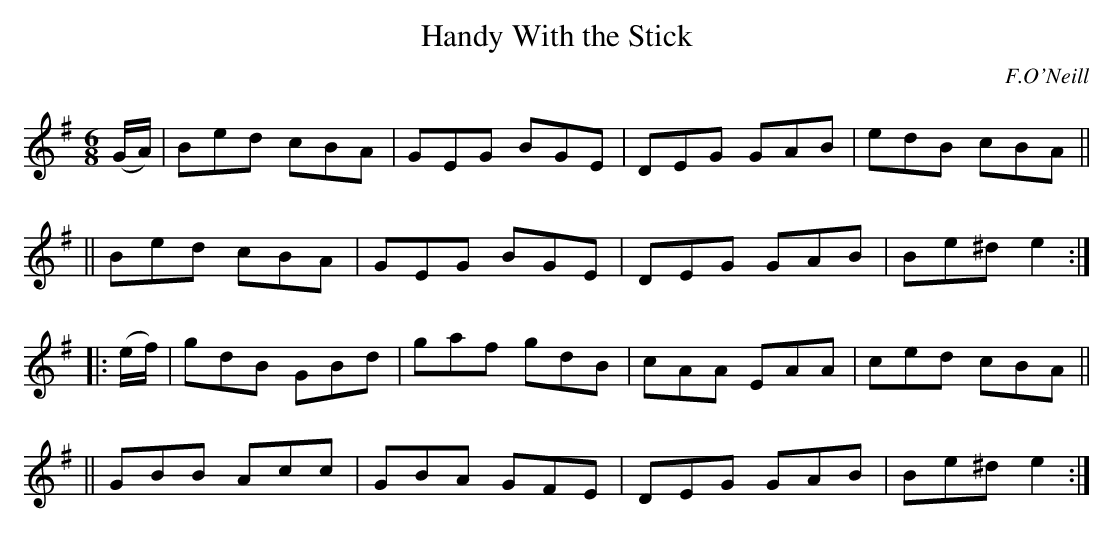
X:1
T: Handy With the Stick
O: F.O'Neill
M: 6/8
L: 1/8
K: Em
(G/A/) \
|  Bed cBA | GEG BGE | DEG GAB | edB cBA ||
|| Bed cBA | GEG BGE | DEG GAB | Be^d e2 :|
|: (e/f/) \
|  gdB GBd | gaf gdB | cAA EAA | ced cBA ||
|| GBB Acc | GBA GFE | DEG GAB | Be^d e2 :|
